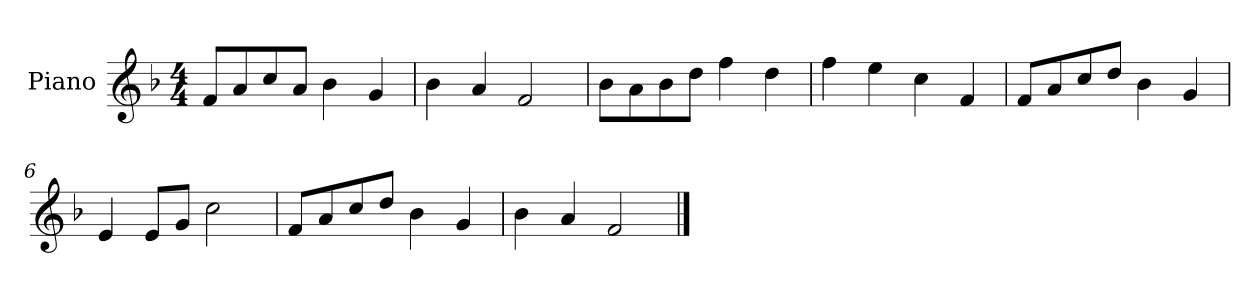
**kern
*part1
*staff1
*I"Piano
*I'P-no
*clefG2
*k[b-]
*M4/4
*MM90
=1
8f/L
8a/
8cc/
8a/J
4b-\
4g/
=2
4b-\
4a/
2f/
=3
8b-\L
8a\
8b-\
8dd\J
4ff\
4dd\
=4
4ff\
4ee\
4cc\
4f/
=5
8f/L
8a/
8cc/
8dd/J
4b-\
4g/
=6
4e/
8e/L
8g/J
2cc\
=7
8f/L
8a/
8cc/
8dd/J
4b-\
4g/
!!LO:LB:g=z
=8
4b-\
4a/
2f/
==
*-
